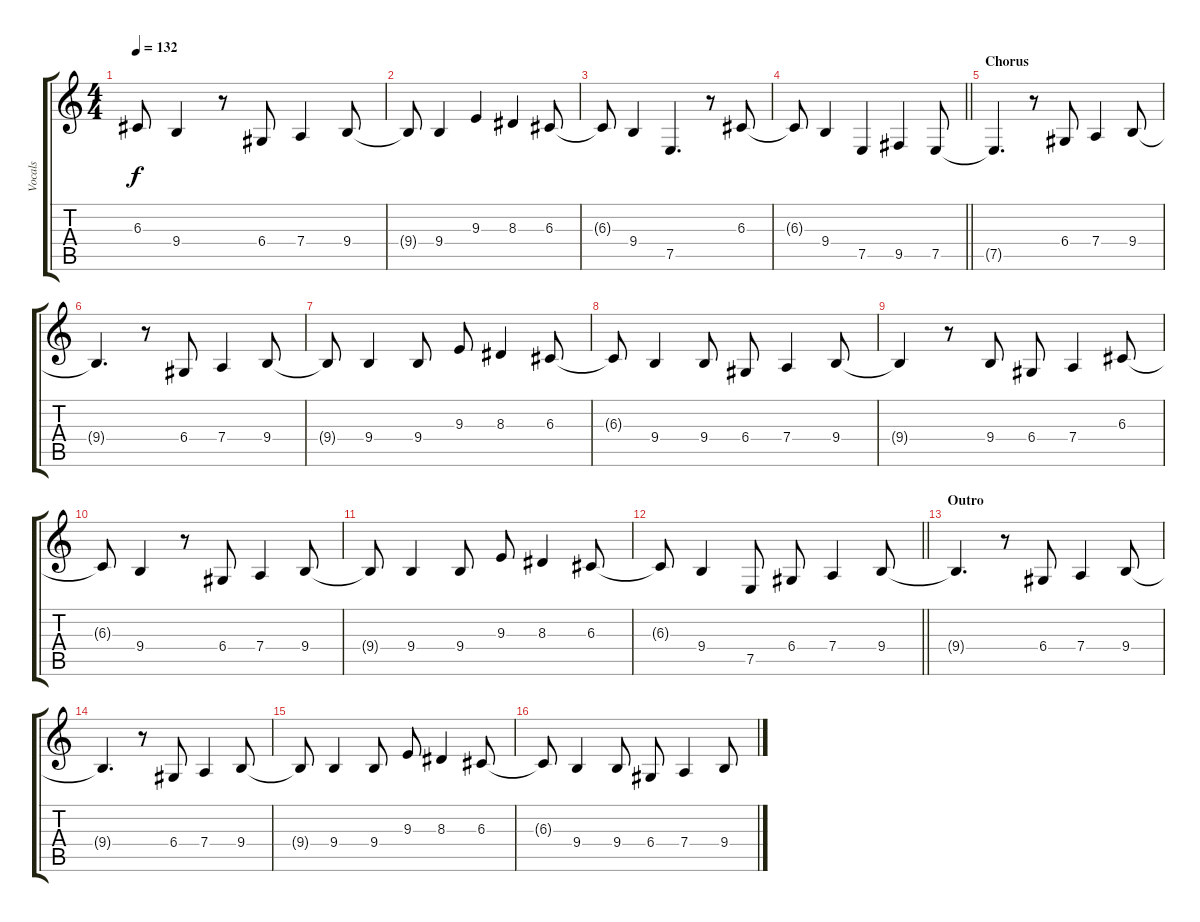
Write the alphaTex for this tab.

\track ("Vocals" "Vocals") {instrument altosax}
\staff {score tabs}
\tuning (E4 B3 G3 D3 A2 E2) {hide}
\ts (4 4)
\tempo 132
\clef g2
\ks c
6.3{t}.8{dy f} 9.4.4 r.8 6.4.8 7.4.4 9.4.8 |
9.4{t}.8 9.4.4 9.3.4 8.3.4 6.3.8 |
6.3{t}.8 9.4.4 7.5.4{d} r.8 6.3.8 |
\barLineRight lightlight
6.3{t}.8 9.4.4 7.5.4 9.5.4 7.5.8 |
\section ("" "Chorus")
7.5{t}.4{d} r.8 6.4.8 7.4.4 9.4.8 |
9.4{t}.4{d} r.8 6.4.8 7.4.4 9.4.8 |
9.4{t}.8 9.4.4 9.4.8 9.3.8 8.3.4 6.3.8 |
6.3{t}.8 9.4.4 9.4.8 6.4.8 7.4.4 9.4.8 |
9.4{t}.4 r.8 9.4.8 6.4.8 7.4.4 6.3.8 |
6.3{t}.8 9.4.4 r.8 6.4.8 7.4.4 9.4.8 |
9.4{t}.8 9.4.4 9.4.8 9.3.8 8.3.4 6.3.8 |
\barLineRight lightlight
6.3{t}.8 9.4.4 7.5.8 6.4.8 7.4.4 9.4.8 |
\section ("" "Outro")
9.4{t}.4{d} r.8 6.4.8 7.4.4 9.4.8 |
9.4{t}.4{d} r.8 6.4.8 7.4.4 9.4.8 |
9.4{t}.8 9.4.4 9.4.8 9.3.8 8.3.4 6.3.8 |
6.3{t}.8 9.4.4 9.4.8 6.4.8 7.4.4 9.4.8
